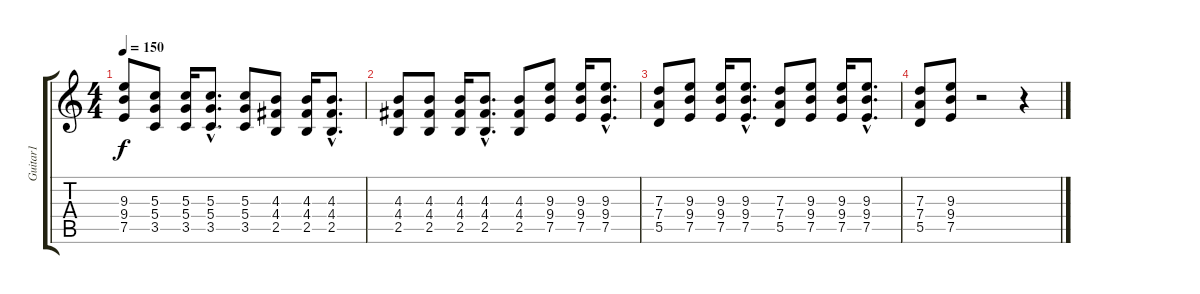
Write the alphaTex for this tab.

\track ("Guitar1" "Guitar1") {instrument distortionguitar}
\staff {score tabs}
\tuning (E4 B3 G3 D3 A2 E2) {hide}
\ts (4 4)
\tempo 150
\clef g2
\ks c
(9.3 9.4 7.5).8{dy f} (5.3 5.4 3.5).8 (5.3 5.4 3.5).16 (5.3{hac} 5.4{hac} 3.5{hac}).8{d} (5.3 5.4 3.5).8 (4.3 4.4 2.5).8 (4.3 4.4 2.5).16 (4.3{hac} 4.4{hac} 2.5{hac}).8{d} |
(4.3 4.4 2.5).8 (4.3 4.4 2.5).8 (4.3 4.4 2.5).16 (4.3{hac} 4.4{hac} 2.5{hac}).8{d} (4.3 4.4 2.5).8 (9.3 9.4 7.5).8 (9.3 9.4 7.5).16 (9.3{hac} 9.4{hac} 7.5{hac}).8{d} |
(7.3 7.4 5.5).8 (9.3 9.4 7.5).8 (9.3 9.4 7.5).16 (9.3{hac} 9.4{hac} 7.5{hac}).8{d} (7.3 7.4 5.5).8 (9.3 9.4 7.5).8 (9.3 9.4 7.5).16 (9.3{hac} 9.4{hac} 7.5{hac}).8{d} |
(7.3 7.4 5.5).8 (9.3 9.4 7.5).8 r.2 r.4
